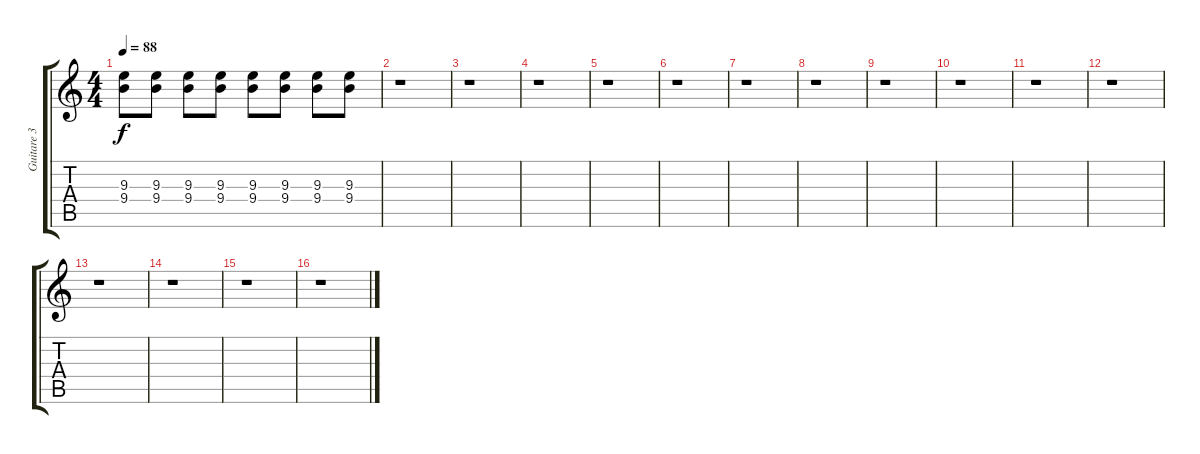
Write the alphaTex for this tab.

\track ("Guitare 3" "Guitare 3") {instrument distortionguitar}
\staff {score tabs}
\tuning (E4 B3 G3 D3 A2 E2) {hide}
\ts (4 4)
\tempo 88
\clef g2
\ks c
(9.3 9.4).8{dy f} (9.3 9.4).8 (9.3 9.4).8 (9.3 9.4).8 (9.3 9.4).8 (9.3 9.4).8 (9.3 9.4).8 (9.3 9.4).8 |
r.1 |
r.1 |
r.1 |
r.1 |
r.1 |
r.1 |
r.1 |
r.1 |
r.1 |
r.1 |
r.1 |
r.1 |
r.1 |
r.1 |
r.1
